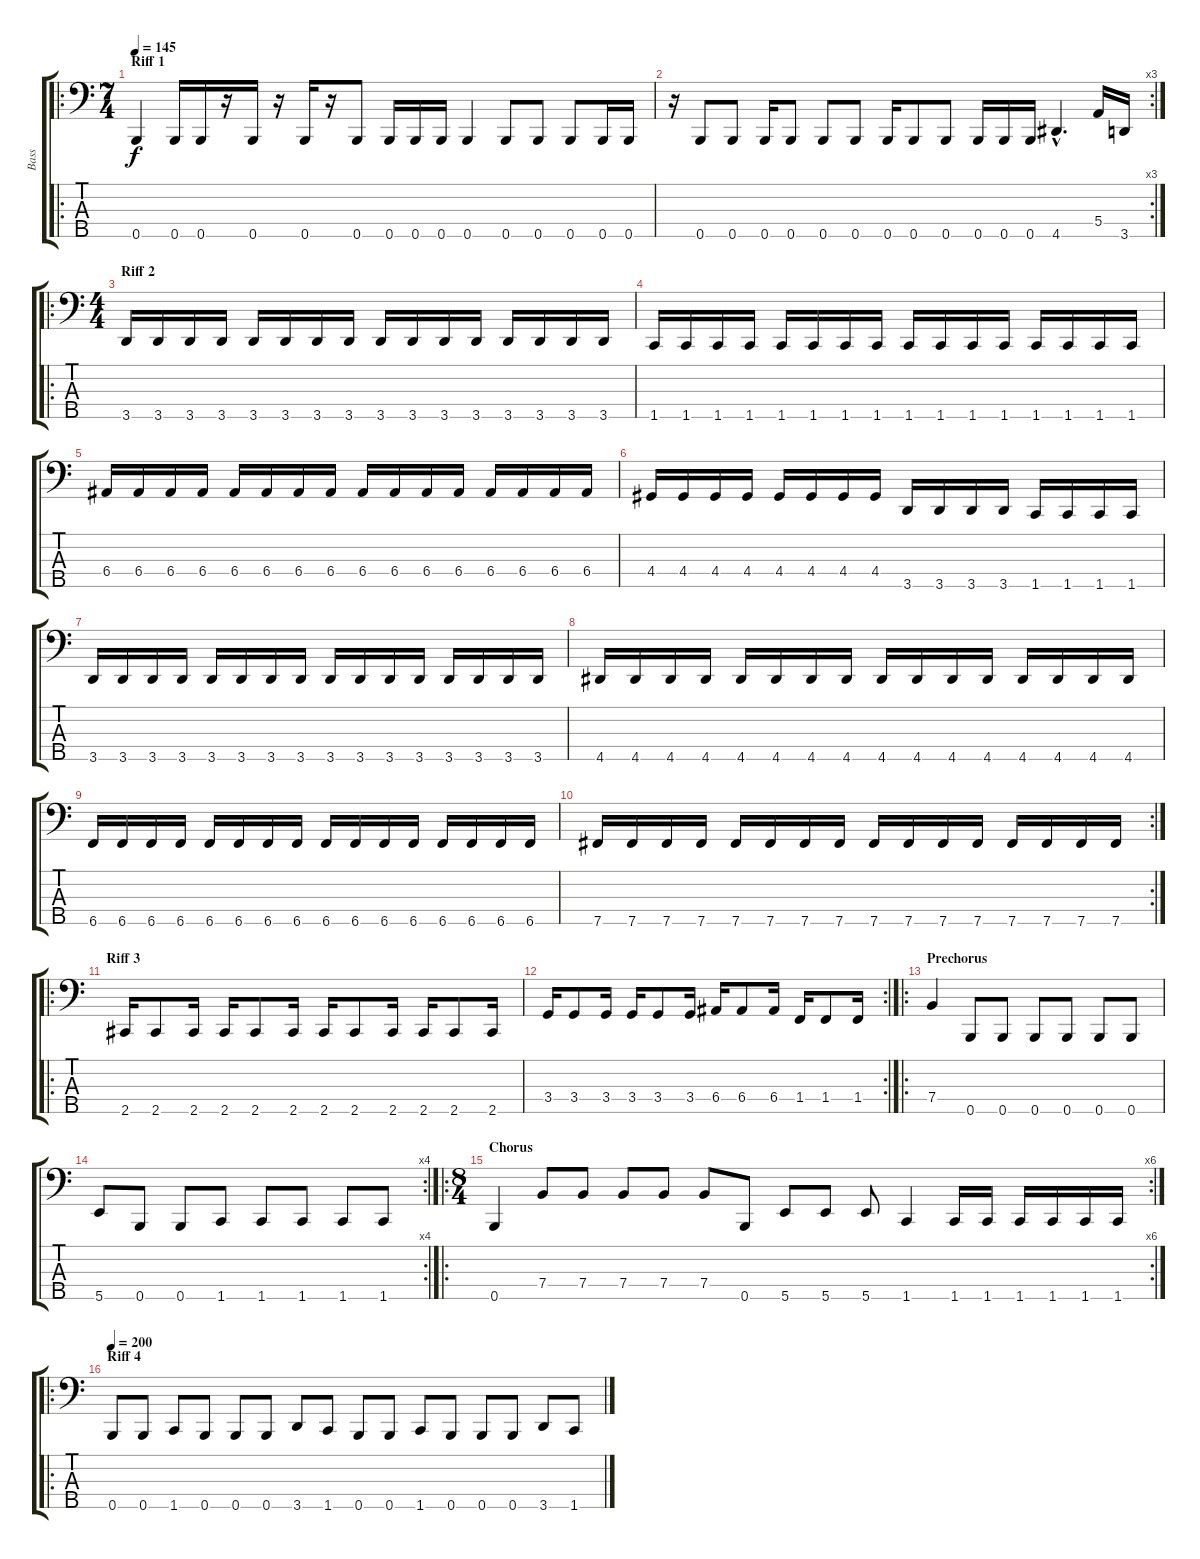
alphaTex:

\track ("Bass" "Bass") {instrument electricbassfinger}
\staff {score tabs}
\tuning (G2 D2 A1 E1 B0) {hide}
\ro
\ts (7 4)
\section ("" "Riff 1")
\tempo 145
\clef f4
\ks c
0.5.4{dy f instrument electricbassfinger} 0.5.16 0.5.16 r.16 0.5.16 r.16 0.5.16 r.16 0.5.8 0.5.16 0.5.16 0.5.16 0.5.4 0.5.8 0.5.8 0.5.8 0.5.16 0.5.16 |
\rc 3
r.16 0.5.8 0.5.8 0.5.16 0.5.8 0.5.8 0.5.8 0.5.16 0.5.8 0.5.8 0.5.16 0.5.16 0.5.16 4.5{hac}.4{d} 5.4.16 3.5.16 |
\ro
\ts (4 4)
\section ("" "Riff 2")
3.5.16 3.5.16 3.5.16 3.5.16 3.5.16 3.5.16 3.5.16 3.5.16 3.5.16 3.5.16 3.5.16 3.5.16 3.5.16 3.5.16 3.5.16 3.5.16 |
1.5.16 1.5.16 1.5.16 1.5.16 1.5.16 1.5.16 1.5.16 1.5.16 1.5.16 1.5.16 1.5.16 1.5.16 1.5.16 1.5.16 1.5.16 1.5.16 |
6.4.16 6.4.16 6.4.16 6.4.16 6.4.16 6.4.16 6.4.16 6.4.16 6.4.16 6.4.16 6.4.16 6.4.16 6.4.16 6.4.16 6.4.16 6.4.16 |
4.4.16 4.4.16 4.4.16 4.4.16 4.4.16 4.4.16 4.4.16 4.4.16 3.5.16 3.5.16 3.5.16 3.5.16 1.5.16 1.5.16 1.5.16 1.5.16 |
3.5.16 3.5.16 3.5.16 3.5.16 3.5.16 3.5.16 3.5.16 3.5.16 3.5.16 3.5.16 3.5.16 3.5.16 3.5.16 3.5.16 3.5.16 3.5.16 |
4.5.16 4.5.16 4.5.16 4.5.16 4.5.16 4.5.16 4.5.16 4.5.16 4.5.16 4.5.16 4.5.16 4.5.16 4.5.16 4.5.16 4.5.16 4.5.16 |
6.5.16 6.5.16 6.5.16 6.5.16 6.5.16 6.5.16 6.5.16 6.5.16 6.5.16 6.5.16 6.5.16 6.5.16 6.5.16 6.5.16 6.5.16 6.5.16 |
\rc 2
7.5.16 7.5.16 7.5.16 7.5.16 7.5.16 7.5.16 7.5.16 7.5.16 7.5.16 7.5.16 7.5.16 7.5.16 7.5.16 7.5.16 7.5.16 7.5.16 |
\ro
\section ("" "Riff 3")
2.5.16 2.5.8 2.5.16 2.5.16 2.5.8 2.5.16 2.5.16 2.5.8 2.5.16 2.5.16 2.5.8 2.5.16 |
\rc 2
3.4.16 3.4.8 3.4.16 3.4.16 3.4.8 3.4.16 6.4.16 6.4.8 6.4.16 1.4.16 1.4.8 1.4.16 |
\ro
\section ("" "Prechorus")
7.4.4 0.5.8 0.5.8 0.5.8 0.5.8 0.5.8 0.5.8 |
\rc 4
5.5.8 0.5.8 0.5.8 1.5.8 1.5.8 1.5.8 1.5.8 1.5.8 |
\ro
\rc 6
\ts (8 4)
\section ("" "Chorus")
0.5.4 7.4.8 7.4.8 7.4.8 7.4.8 7.4.8 0.5.8 5.5.8 5.5.8 5.5.8 1.5.4 1.5.16 1.5.16 1.5.16 1.5.16 1.5.16 1.5.16 |
\ro
\section ("" "Riff 4")
\tempo 200
0.5.8 0.5.8 1.5.8 0.5.8 0.5.8 0.5.8 3.5.8 1.5.8 0.5.8 0.5.8 1.5.8 0.5.8 0.5.8 0.5.8 3.5.8 1.5.8
